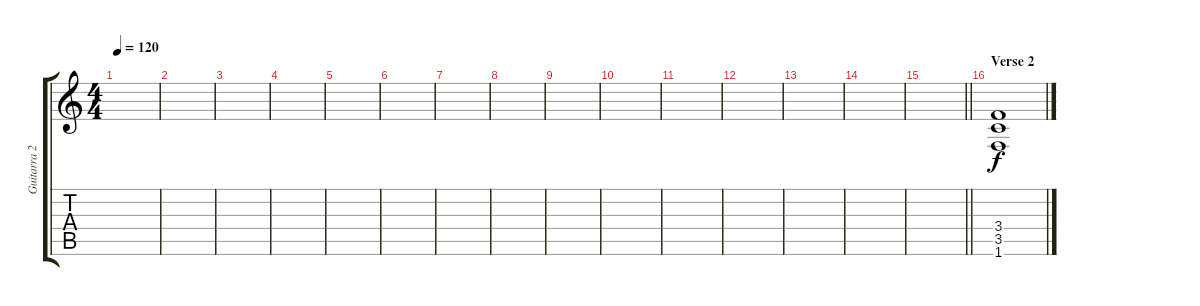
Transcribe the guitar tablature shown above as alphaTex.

\track ("Guitarra 2" "Guitarra 2") {instrument overdrivenguitar}
\staff {score tabs}
\tuning (E4 B3 G3 D3 A2 E2) {hide}
\ts (4 4)
\tempo 120
\clef g2
\ks c
|
|
|
|
|
|
|
|
|
|
|
|
|
|
\barLineRight lightlight
|
\section ("" "Verse 2")
(3.4 3.5 1.6).1{volume 11 instrument overdrivenguitar}
